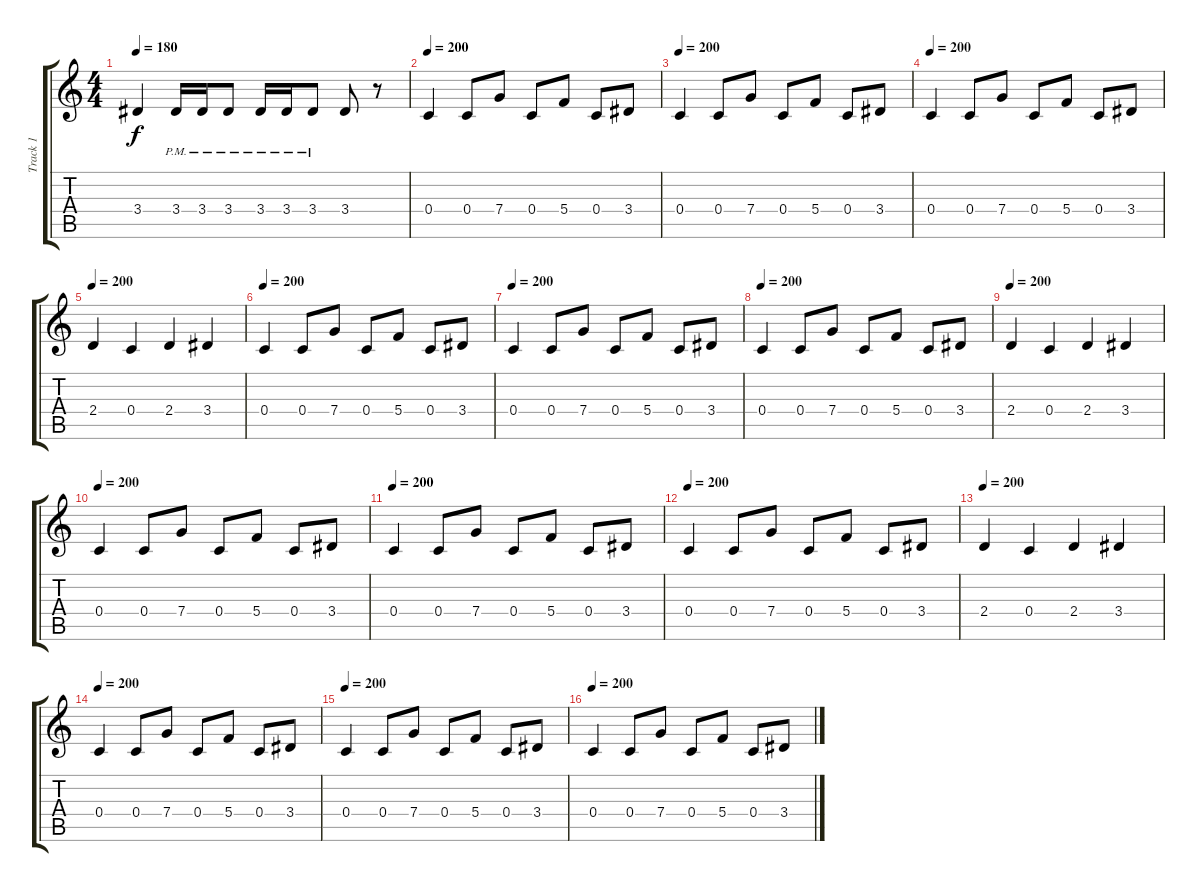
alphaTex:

\track ("Track 1" "Track 1") {instrument overdrivenguitar}
\staff {score tabs}
\tuning (D4 A3 F3 C3 G2 C2) {hide}
\ts (4 4)
\tempo 180
\clef g2
\ks c
3.4.4{dy f} 3.4{pm}.16 3.4{pm}.16 3.4{pm}.8 3.4{pm}.16 3.4{pm}.16 3.4{pm}.8 3.4.8 r.8 |
\tempo 200
0.4.4 0.4.8 7.4.8 0.4.8 5.4.8 0.4.8 3.4.8 |
\tempo 200
0.4.4 0.4.8 7.4.8 0.4.8 5.4.8 0.4.8 3.4.8 |
\tempo 200
0.4.4 0.4.8 7.4.8 0.4.8 5.4.8 0.4.8 3.4.8 |
\tempo 200
2.4.4 0.4.4 2.4.4 3.4.4 |
\tempo 200
0.4.4 0.4.8 7.4.8 0.4.8 5.4.8 0.4.8 3.4.8 |
\tempo 200
0.4.4 0.4.8 7.4.8 0.4.8 5.4.8 0.4.8 3.4.8 |
\tempo 200
0.4.4 0.4.8 7.4.8 0.4.8 5.4.8 0.4.8 3.4.8 |
\tempo 200
2.4.4 0.4.4 2.4.4 3.4.4 |
\tempo 200
0.4.4 0.4.8 7.4.8 0.4.8 5.4.8 0.4.8 3.4.8 |
\tempo 200
0.4.4 0.4.8 7.4.8 0.4.8 5.4.8 0.4.8 3.4.8 |
\tempo 200
0.4.4 0.4.8 7.4.8 0.4.8 5.4.8 0.4.8 3.4.8 |
\tempo 200
2.4.4 0.4.4 2.4.4 3.4.4 |
\tempo 200
0.4.4 0.4.8 7.4.8 0.4.8 5.4.8 0.4.8 3.4.8 |
\tempo 200
0.4.4 0.4.8 7.4.8 0.4.8 5.4.8 0.4.8 3.4.8 |
\tempo 200
0.4.4 0.4.8 7.4.8 0.4.8 5.4.8 0.4.8 3.4.8
